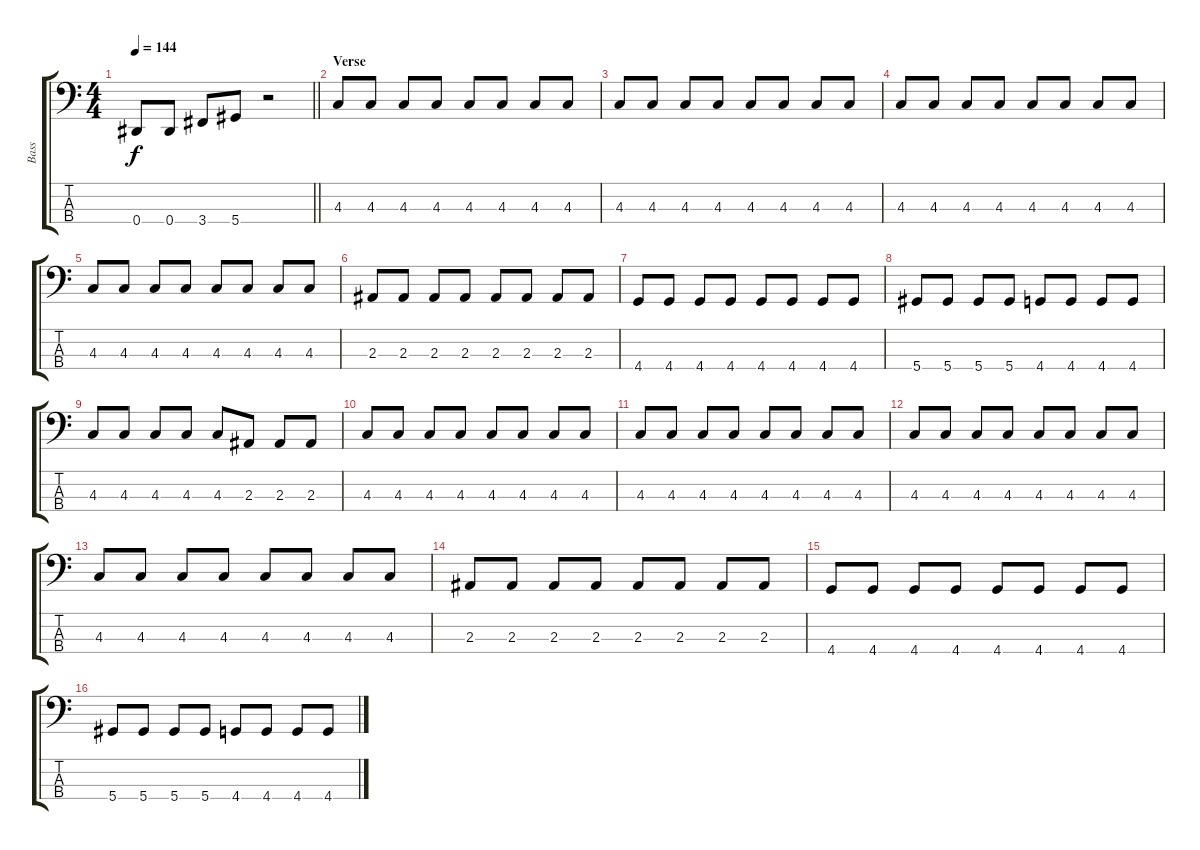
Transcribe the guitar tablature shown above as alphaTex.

\track ("Bass" "Bass") {instrument electricbassfinger}
\staff {score tabs}
\tuning (Gb2 Db2 Ab1 Eb1) {hide}
\ts (4 4)
\tempo 144
\clef f4
\barLineRight lightlight
\ks c
0.4{t}.8{dy f} 0.4.8 3.4.8 5.4.8 r.2 |
\section ("" "Verse")
4.3.8 4.3.8 4.3.8 4.3.8 4.3.8 4.3.8 4.3.8 4.3.8 |
4.3.8 4.3.8 4.3.8 4.3.8 4.3.8 4.3.8 4.3.8 4.3.8 |
4.3.8 4.3.8 4.3.8 4.3.8 4.3.8 4.3.8 4.3.8 4.3.8 |
4.3.8 4.3.8 4.3.8 4.3.8 4.3.8 4.3.8 4.3.8 4.3.8 |
2.3.8 2.3.8 2.3.8 2.3.8 2.3.8 2.3.8 2.3.8 2.3.8 |
4.4.8 4.4.8 4.4.8 4.4.8 4.4.8 4.4.8 4.4.8 4.4.8 |
5.4.8 5.4.8 5.4.8 5.4.8 4.4.8 4.4.8 4.4.8 4.4.8 |
4.3.8 4.3.8 4.3.8 4.3.8 4.3.8 2.3.8 2.3.8 2.3.8 |
4.3.8 4.3.8 4.3.8 4.3.8 4.3.8 4.3.8 4.3.8 4.3.8 |
4.3.8 4.3.8 4.3.8 4.3.8 4.3.8 4.3.8 4.3.8 4.3.8 |
4.3.8 4.3.8 4.3.8 4.3.8 4.3.8 4.3.8 4.3.8 4.3.8 |
4.3.8 4.3.8 4.3.8 4.3.8 4.3.8 4.3.8 4.3.8 4.3.8 |
2.3.8 2.3.8 2.3.8 2.3.8 2.3.8 2.3.8 2.3.8 2.3.8 |
4.4.8 4.4.8 4.4.8 4.4.8 4.4.8 4.4.8 4.4.8 4.4.8 |
5.4.8 5.4.8 5.4.8 5.4.8 4.4.8 4.4.8 4.4.8 4.4.8
